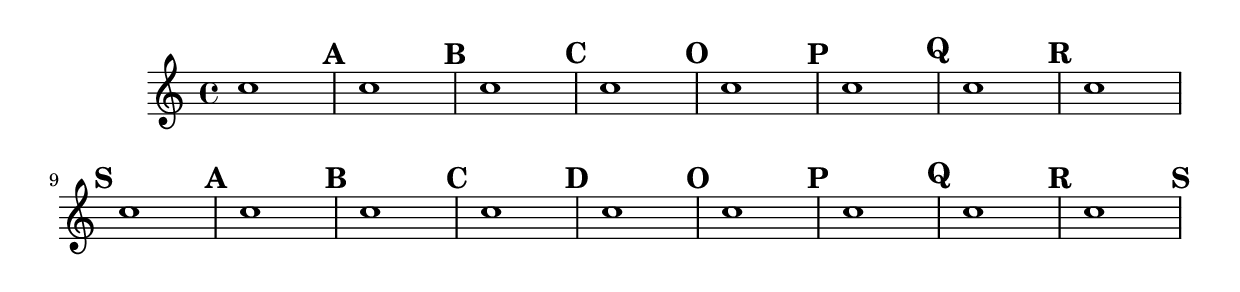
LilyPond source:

%% Do not edit this file; it is auto-generated from LSR http://lsr.dsi.unimi.it
%% This file is in the public domain.
\version "2.11.57"

\header {
  lsrtags = "rhythms"

  texidoc = "
This snippet demonstrates how to obtain automatic ordered rehearsal
marks, but from the letter or number you want.

"
  doctitle = "Forcing rehearsal marks to start from a given letter or number"
} % begin verbatim
\relative c''{
  c1 \mark \default
  c1 \mark \default
  c1 \mark \default
  c1 \mark #14
  c1 \mark \default
  c1 \mark \default
  c1 \mark \default
  c1 \mark \default
  \break
  \set Score.markFormatter = #format-mark-numbers
  c1 \mark #1
  c1 \mark \default
  c1 \mark \default
  c1 \mark \default
  c1 \mark #14
  c1 \mark \default
  c1 \mark \default
  c1 \mark \default
  c1 \mark \default
}
